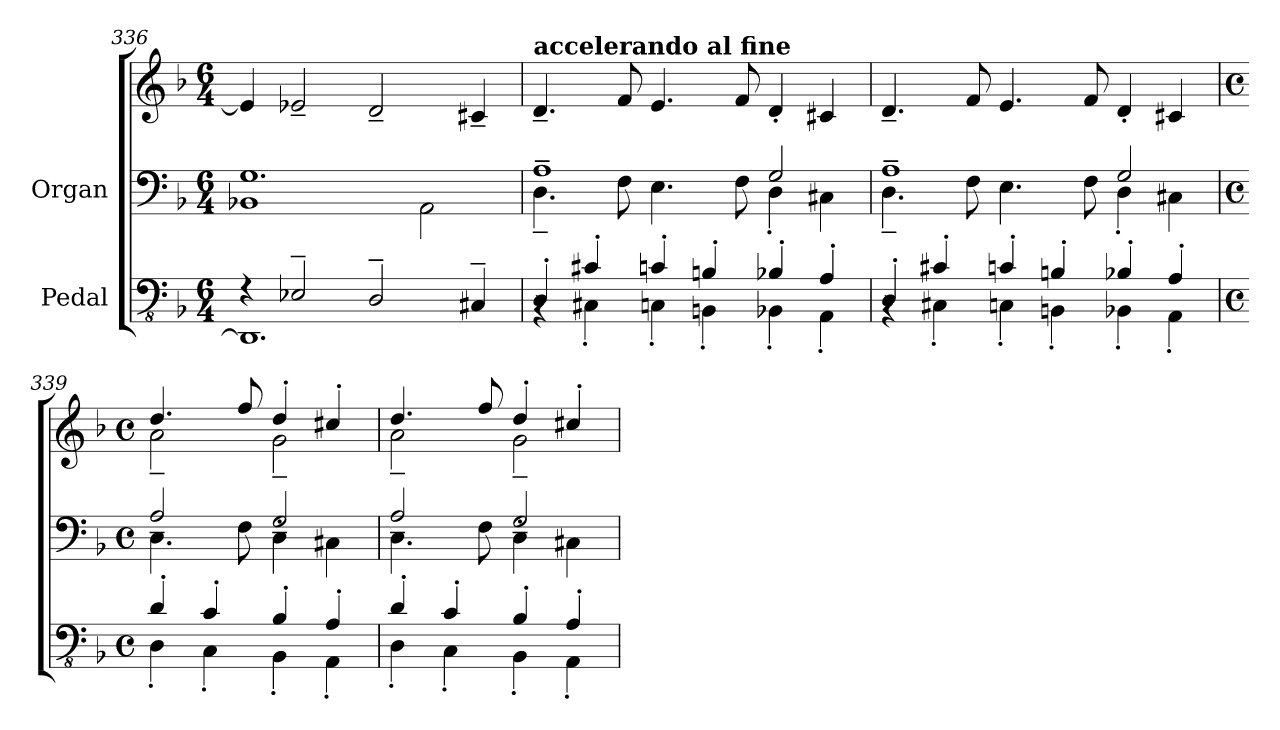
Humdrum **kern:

**kern	**kern	**kern
*part2	*part1	*part1
*staff3	*staff2	*staff1
*I"Pedal	*I"Organ	*
!!LO:LB:g=z
*clefFv4	*clefF4	*clefG2
*k[b-]	*k[b-]	*k[b-]
*M6/4	*M6/4	*M6/4
=336	=336	=336
*^	*^	*
4r	1.DDD]	1.G	1BB-X	4e/]
2EE-X~/	.	.	.	2e-X~/
2DD~/	.	.	.	2d~/
.	.	.	2AA\	.
4CC#X~/	.	.	.	4c#X~/
=337	=337	=337	=337	=337
!	!	!	!	!LO:TX:a:B:t=accelerando al fine
4DD'/	4rBBB	1A~	4.D~\	4.d~/
4C#X'/	4CC#X'\	.	.	.
.	.	.	8F\	8f/
4Cn'/	4CCn'\	.	4.E\	4.e/
4BBn'/	4BBBn'\	.	.	.
.	.	.	8F\	8f/
*	*	*	*	*MM157
4BB-X'/	4BBB-X'\	2G/	4D'\	4d'/
4AA'/	4AAA'\	.	4C#X\	4c#X/
=338	=338	=338	=338	=338
*	*	*	*	*MM159
4DD'/	4rBBB	1A~	4.D~\	4.d~/
4C#X'/	4CC#X'\	.	.	.
.	.	.	8F\	8f/
4Cn'/	4CCn'\	.	4.E\	4.e/
4BBn'/	4BBBn'\	.	.	.
.	.	.	8F\	8f/
*	*	*	*	*MM161
4BB-X'/	4BBB-X'\	2G/	4D'\	4d'/
4AA'/	4AAA'\	.	4C#X\	4c#X/
=339	=339	=339	=339	=339
*M4/4	*	*M4/4	*	*M4/4
*met(c)	*	*met(c)	*	*met(c)
*	*	*	*	*MM163
*	*	*	*	*^
4D'/	4DD'\	4.D\	2A~/	4.dd/	2a~\
4C'/	4CC'\	.	.	.	.
.	.	8F\	.	8ff/	.
*	*	*	*	*MM165	*
4BB-'/	4BBB-'\	4D'\	2G~/	4dd'/	2g~\
4AA'/	4AAA'\	4C#X\	.	4cc#X'/	.
=340	=340	=340	=340	=340	=340
*	*	*	*	*MM167	*
4D'/	4DD'\	4.D\	2A~/	4.dd/	2a~\
4C'/	4CC'\	.	.	.	.
.	.	8F\	.	8ff/	.
*	*	*	*	*MM169	*
4BB-'/	4BBB-'\	4D'\	2G~/	4dd'/	2g~\
4AA'/	4AAA'\	4C#X\	.	4cc#X'/	.
*v	*v	*	*	*	*
*	*v	*v	*	*
*	*	*v	*v
=	=	=
*-	*-	*-
